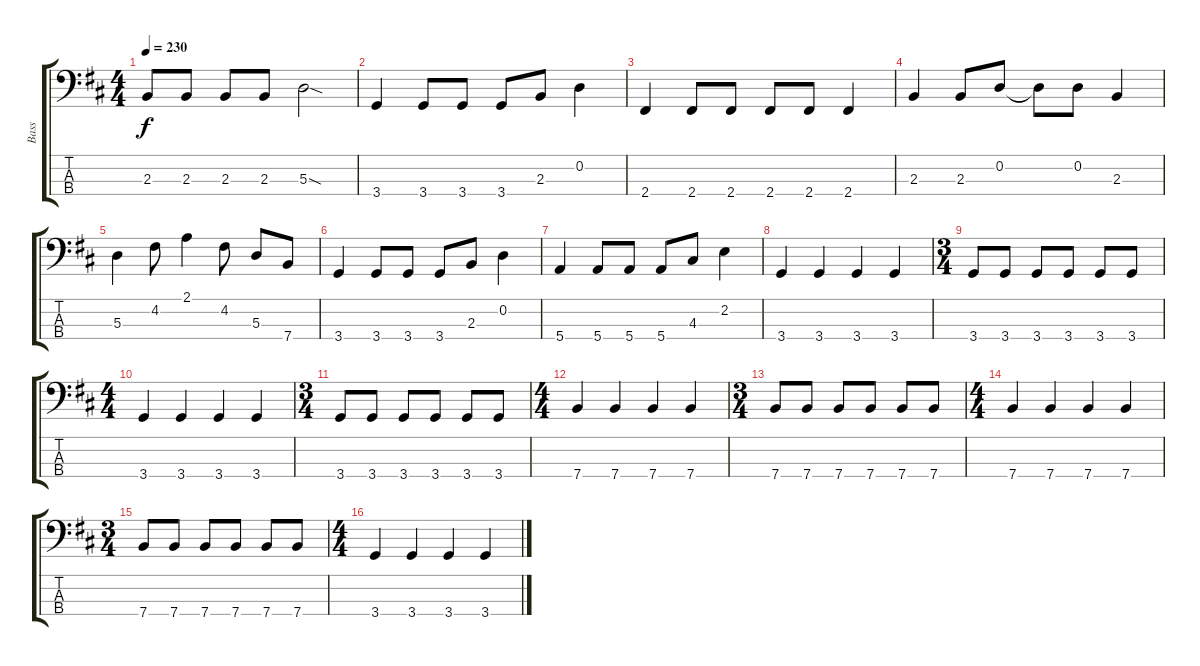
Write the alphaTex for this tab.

\track ("Bass" "Bass") {instrument electricbassfinger}
\staff {score tabs}
\tuning (G2 D2 A1 E1) {hide}
\ts (4 4)
\tempo 230
\clef f4
\ks d
2.3.8{dy f} 2.3.8 2.3.8 2.3.8 5.3{sod}.2 |
3.4.4 3.4.8 3.4.8 3.4.8 2.3.8 0.2.4 |
2.4.4 2.4.8 2.4.8 2.4.8 2.4.8 2.4.4 |
2.3.4 2.3.8 0.2.8 0.2{t}.8 0.2.8 2.3.4 |
5.3.4 4.2.8 2.1.4 4.2.8 5.3.8 7.4.8 |
3.4.4 3.4.8 3.4.8 3.4.8 2.3.8 0.2.4 |
5.4.4 5.4.8 5.4.8 5.4.8 4.3.8 2.2.4 |
3.4.4 3.4.4 3.4.4 3.4.4 |
\ts (3 4)
3.4.8 3.4.8 3.4.8 3.4.8 3.4.8 3.4.8 |
\ts (4 4)
3.4.4 3.4.4 3.4.4 3.4.4 |
\ts (3 4)
3.4.8 3.4.8 3.4.8 3.4.8 3.4.8 3.4.8 |
\ts (4 4)
7.4.4 7.4.4 7.4.4 7.4.4 |
\ts (3 4)
7.4.8 7.4.8 7.4.8 7.4.8 7.4.8 7.4.8 |
\ts (4 4)
7.4.4 7.4.4 7.4.4 7.4.4 |
\ts (3 4)
7.4.8 7.4.8 7.4.8 7.4.8 7.4.8 7.4.8 |
\ts (4 4)
3.4.4 3.4.4 3.4.4 3.4.4
